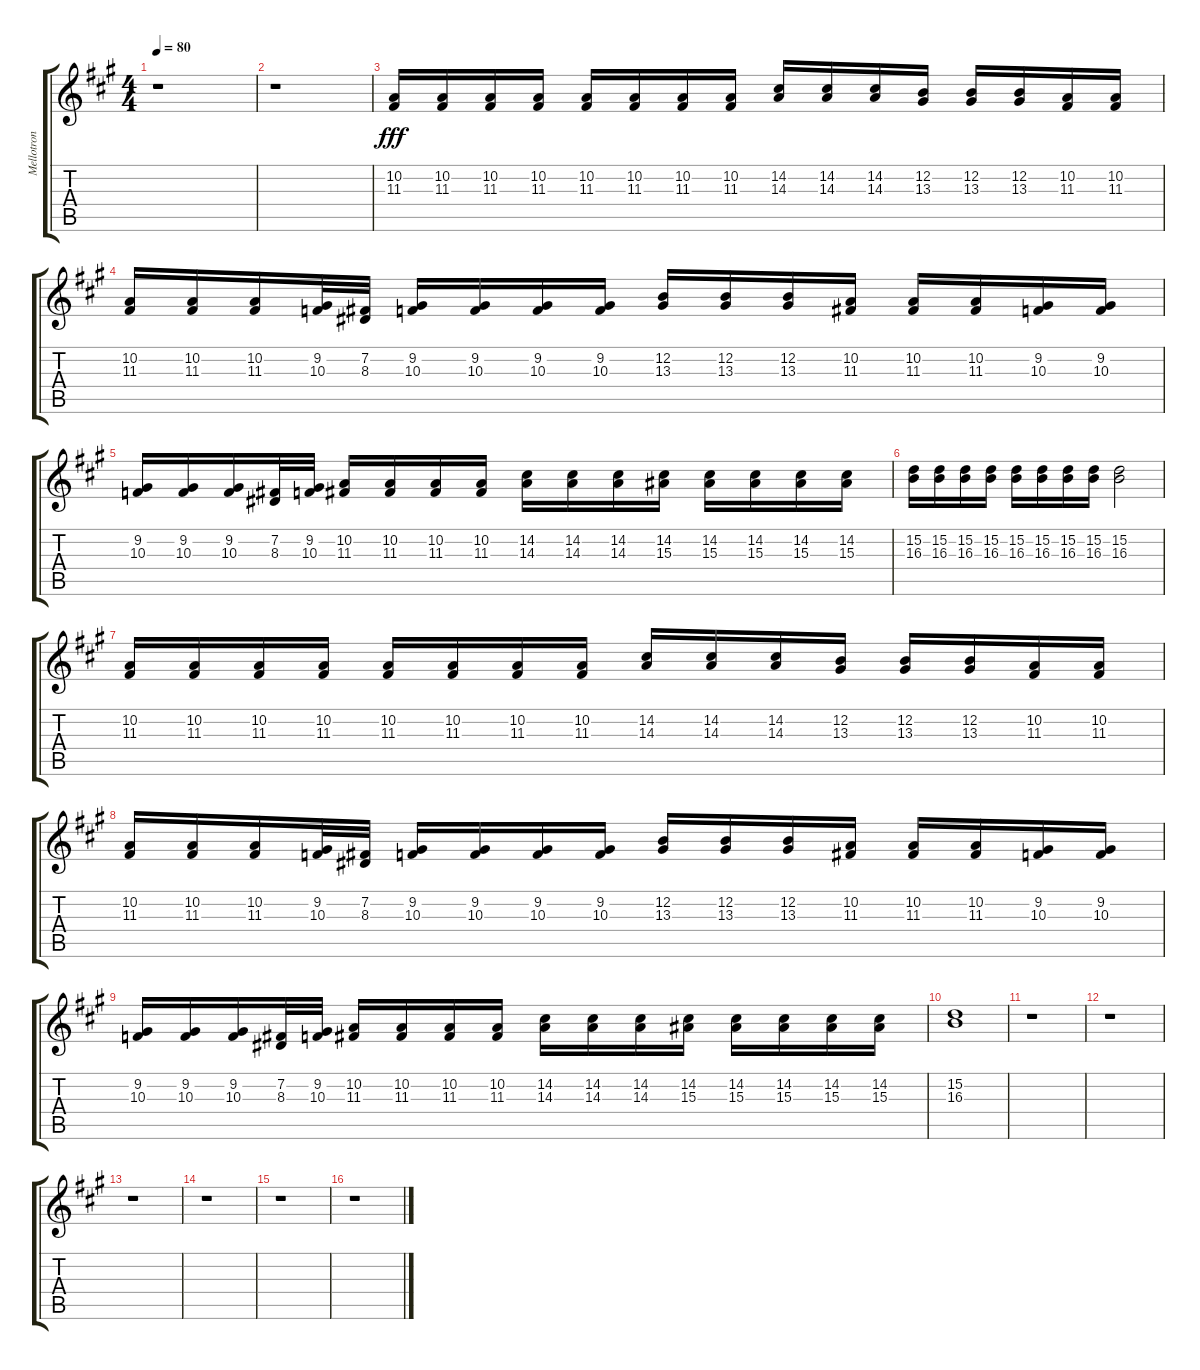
\track ("Mellotron (RH)" "Mellotron ") {instrument clavinet}
\staff {score tabs}
\tuning (E4 B3 G3 D3 A2 E2) {hide}
\ts (4 4)
\tempo 80
\clef g2
\ks a
r.1{dy fff instrument clavinet} |
r.1 |
(10.2 11.3).16 (10.2 11.3).16 (10.2 11.3).16 (10.2 11.3).16 (10.2 11.3).16 (10.2 11.3).16 (10.2 11.3).16 (10.2 11.3).16 (14.2 14.3).16 (14.2 14.3).16 (14.2 14.3).16 (12.2 13.3).16 (12.2 13.3).16 (12.2 13.3).16 (10.2 11.3).16 (10.2 11.3).16 |
(10.2 11.3).16 (10.2 11.3).16 (10.2 11.3).16 (9.2 10.3).32 (7.2 8.3).32 (9.2 10.3).16 (9.2 10.3).16 (9.2 10.3).16 (9.2 10.3).16 (12.2 13.3).16 (12.2 13.3).16 (12.2 13.3).16 (10.2 11.3).16 (10.2 11.3).16 (10.2 11.3).16 (9.2 10.3).16 (9.2 10.3).16 |
(9.2 10.3).16 (9.2 10.3).16 (9.2 10.3).16 (7.2 8.3).32 (9.2 10.3).32 (10.2 11.3).16 (10.2 11.3).16 (10.2 11.3).16 (10.2 11.3).16 (14.2 14.3).16 (14.2 14.3).16 (14.2 14.3).16 (14.2 15.3).16 (14.2 15.3).16 (14.2 15.3).16 (14.2 15.3).16 (14.2 15.3).16 |
(15.2 16.3).16 (15.2 16.3).16 (15.2 16.3).16 (15.2 16.3).16 (15.2 16.3).16 (15.2 16.3).16 (15.2 16.3).16 (15.2 16.3).16 (15.2 16.3).2 |
(10.2 11.3).16 (10.2 11.3).16 (10.2 11.3).16 (10.2 11.3).16 (10.2 11.3).16 (10.2 11.3).16 (10.2 11.3).16 (10.2 11.3).16 (14.2 14.3).16 (14.2 14.3).16 (14.2 14.3).16 (12.2 13.3).16 (12.2 13.3).16 (12.2 13.3).16 (10.2 11.3).16 (10.2 11.3).16 |
(10.2 11.3).16 (10.2 11.3).16 (10.2 11.3).16 (9.2 10.3).32 (7.2 8.3).32 (9.2 10.3).16 (9.2 10.3).16 (9.2 10.3).16 (9.2 10.3).16 (12.2 13.3).16 (12.2 13.3).16 (12.2 13.3).16 (10.2 11.3).16 (10.2 11.3).16 (10.2 11.3).16 (9.2 10.3).16 (9.2 10.3).16 |
(9.2 10.3).16 (9.2 10.3).16 (9.2 10.3).16 (7.2 8.3).32 (9.2 10.3).32 (10.2 11.3).16 (10.2 11.3).16 (10.2 11.3).16 (10.2 11.3).16 (14.2 14.3).16 (14.2 14.3).16 (14.2 14.3).16 (14.2 15.3).16 (14.2 15.3).16 (14.2 15.3).16 (14.2 15.3).16 (14.2 15.3).16 |
(15.2 16.3).1 |
r.1 |
r.1 |
r.1 |
r.1 |
r.1 |
r.1
